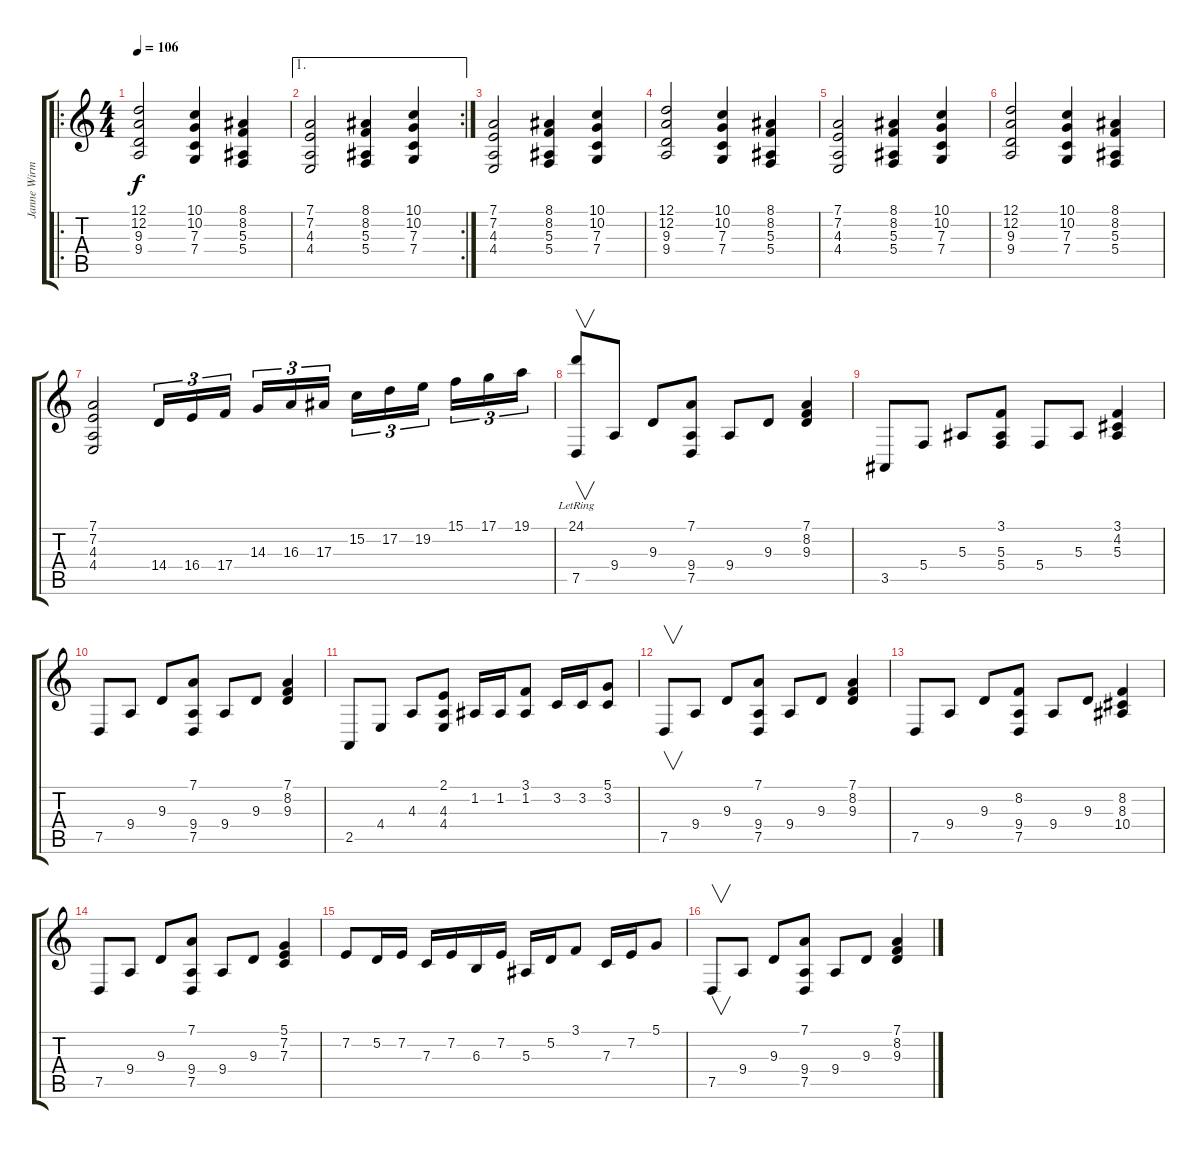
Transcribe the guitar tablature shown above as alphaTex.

\track ("Janne Wirman" "Janne Wirm") {instrument stringensemble1}
\staff {score tabs}
\tuning (D4 A3 F3 C3 G2 D2) {hide}
\ro
\ts (4 4)
\tempo 106
\clef g2
\ks c
(12.1 12.2 9.3 9.4).2{dy f volume 13 instrument stringensemble1} (10.1 10.2 7.3 7.4).4 (8.1 8.2 5.3 5.4).4 |
\ae 1
\rc 2
(7.1 7.2 4.3 4.4).2 (8.1 8.2 5.3 5.4).4 (10.1 10.2 7.3 7.4).4 |
(7.1 7.2 4.3 4.4).2 (8.1 8.2 5.3 5.4).4 (10.1 10.2 7.3 7.4).4 |
(12.1 12.2 9.3 9.4).2 (10.1 10.2 7.3 7.4).4 (8.1 8.2 5.3 5.4).4 |
(7.1 7.2 4.3 4.4).2 (8.1 8.2 5.3 5.4).4 (10.1 10.2 7.3 7.4).4 |
(12.1 12.2 9.3 9.4).2 (10.1 10.2 7.3 7.4).4 (8.1 8.2 5.3 5.4).4 |
(7.1 7.2 4.3 4.4).2 14.4.16{tu (3 2) volume 16 instrument honkytonkpiano} 16.4.16{tu (3 2)} 17.4.16{tu (3 2)} 14.3.16{tu (3 2)} 16.3.16{tu (3 2)} 17.3.16{tu (3 2)} 15.2.16{tu (3 2)} 17.2.16{tu (3 2)} 19.2.16{tu (3 2)} 15.1.16{tu (3 2)} 17.1.16{tu (3 2)} 19.1.16{tu (3 2)} |
(24.1{lr} 7.5).8{v volume 16} 9.4.8 9.3.8 (7.1 9.4 7.5).8 9.4.8 9.3.8 (7.1 8.2 9.3).4 |
3.5.8 5.4.8 5.3.8 (3.1 5.3 5.4).8 5.4.8 5.3.8 (3.1 4.2 5.3).4 |
7.5.8 9.4.8 9.3.8 (7.1 9.4 7.5).8 9.4.8 9.3.8 (7.1 8.2 9.3).4 |
2.5.8 4.4.8 4.3.8 (2.1 4.3 4.4).8 1.2.16 1.2.16 (3.1 1.2).8 3.2.16 3.2.16 (5.1 3.2).8 |
7.5.8{v volume 16 instrument stringensemble1} 9.4.8 9.3.8 (7.1 9.4 7.5).8 9.4.8 9.3.8 (7.1 8.2 9.3).4 |
7.5.8 9.4.8 9.3.8 (8.2 9.4 7.5).8 9.4.8 9.3.8 (8.2 8.3 10.4).4 |
7.5.8 9.4.8 9.3.8 (7.1 9.4 7.5).8 9.4.8 9.3.8 (5.1 7.2 7.3).4 |
7.2.8 5.2.16 7.2.16 7.3.16 7.2.16 6.3.16 7.2.16 5.3.16 5.2.16 3.1.8 7.3.16 7.2.16 5.1.8 |
7.5.8{v volume 16} 9.4.8 9.3.8 (7.1 9.4 7.5).8 9.4.8 9.3.8 (7.1 8.2 9.3).4
